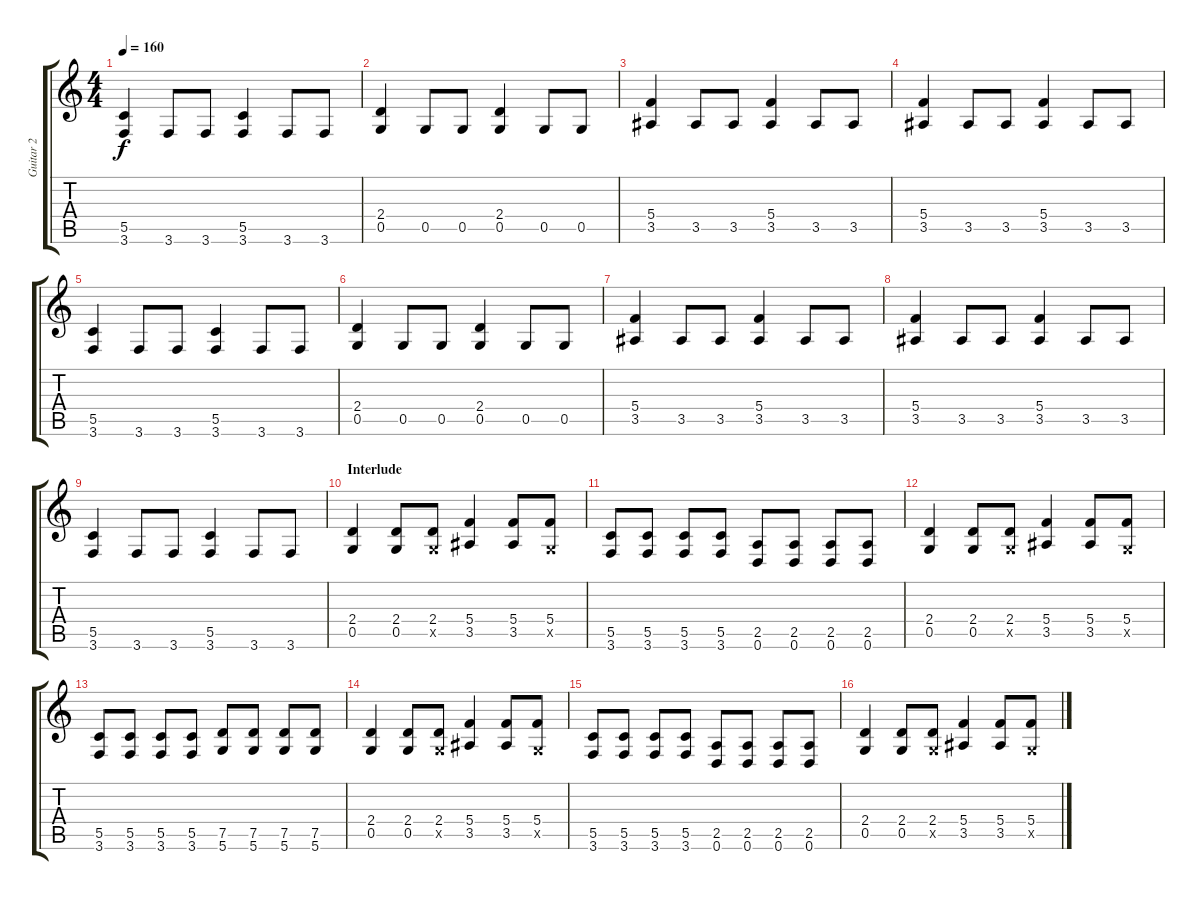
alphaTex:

\track ("Guitar 2" "Guitar 2") {instrument distortionguitar}
\staff {score tabs}
\tuning (D4 A3 F3 C3 G2 D2) {hide}
\ts (4 4)
\tempo 160
\clef g2
\ks c
(5.5 3.6).4{dy f} 3.6.8 3.6.8 (5.5 3.6).4 3.6.8 3.6.8 |
(2.4 0.5).4 0.5.8 0.5.8 (2.4 0.5).4 0.5.8 0.5.8 |
(5.4 3.5).4 3.5.8 3.5.8 (5.4 3.5).4 3.5.8 3.5.8 |
(5.4 3.5).4 3.5.8 3.5.8 (5.4 3.5).4 3.5.8 3.5.8 |
(5.5 3.6).4 3.6.8 3.6.8 (5.5 3.6).4 3.6.8 3.6.8 |
(2.4 0.5).4 0.5.8 0.5.8 (2.4 0.5).4 0.5.8 0.5.8 |
(5.4 3.5).4 3.5.8 3.5.8 (5.4 3.5).4 3.5.8 3.5.8 |
(5.4 3.5).4 3.5.8 3.5.8 (5.4 3.5).4 3.5.8 3.5.8 |
(5.5 3.6).4 3.6.8 3.6.8 (5.5 3.6).4 3.6.8 3.6.8 |
\section ("" "Interlude")
(2.4 0.5).4 (2.4 0.5).8 (2.4 0.5{x}).8 (5.4 3.5).4 (5.4 3.5).8 (5.4 0.5{x}).8 |
(5.5 3.6).8 (5.5 3.6).8 (5.5 3.6).8 (5.5 3.6).8 (2.5 0.6).8 (2.5 0.6).8 (2.5 0.6).8 (2.5 0.6).8 |
(2.4 0.5).4 (2.4 0.5).8 (2.4 0.5{x}).8 (5.4 3.5).4 (5.4 3.5).8 (5.4 0.5{x}).8 |
(5.5 3.6).8 (5.5 3.6).8 (5.5 3.6).8 (5.5 3.6).8 (7.5 5.6).8 (7.5 5.6).8 (7.5 5.6).8 (7.5 5.6).8 |
(2.4 0.5).4 (2.4 0.5).8 (2.4 0.5{x}).8 (5.4 3.5).4 (5.4 3.5).8 (5.4 0.5{x}).8 |
(5.5 3.6).8 (5.5 3.6).8 (5.5 3.6).8 (5.5 3.6).8 (2.5 0.6).8 (2.5 0.6).8 (2.5 0.6).8 (2.5 0.6).8 |
(2.4 0.5).4 (2.4 0.5).8 (2.4 0.5{x}).8 (5.4 3.5).4 (5.4 3.5).8 (5.4 0.5{x}).8
